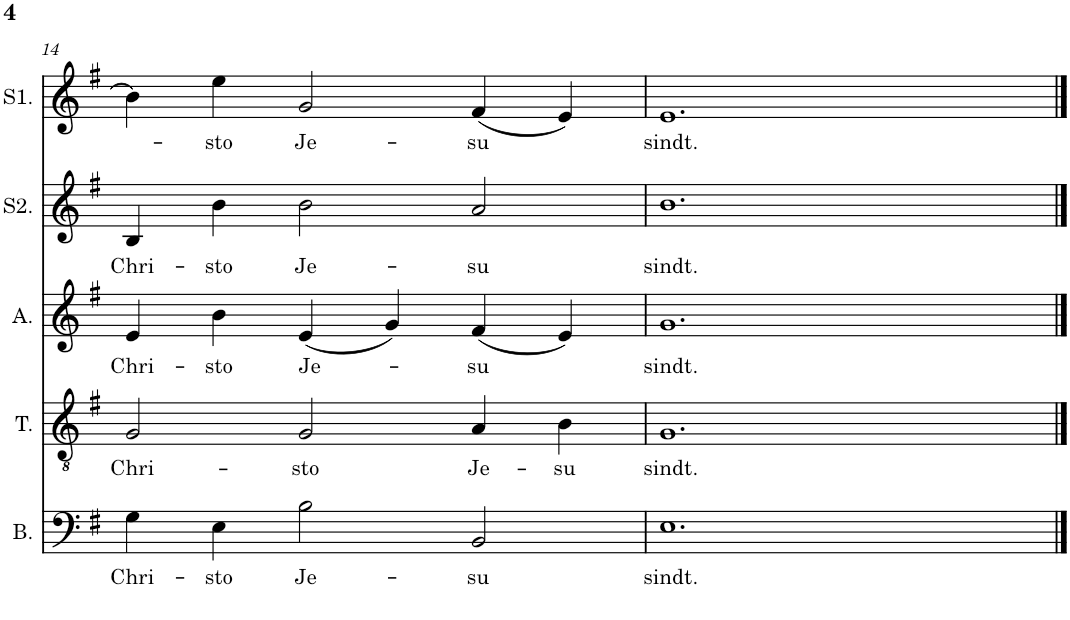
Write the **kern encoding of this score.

**kern	**text	**kern	**text	**kern	**text	**kern	**text	**kern	**text
*part5	*part5	*part4	*part4	*part3	*part3	*part2	*part2	*part1	*part1
*staff5	*staff5	*staff4	*staff4	*staff3	*staff3	*staff2	*staff2	*staff1	*staff1
*I"Basse	*	*I"Ténor	*	*I"Alto	*	*I"Soprane 2	*	*I"Soprano	*
*I'B.	*	*I'T.	*	*I'A.	*	*I'S2.	*	*I'S1.	*
!!LO:PB:g=z
*clefF4	*	*clefGv2	*	*clefG2	*	*clefG2	*	*clefG2	*
*k[f#]	*	*k[f#]	*	*k[f#]	*	*k[f#]	*	*k[f#]	*
*M3/2	*	*M3/2	*	*M3/2	*	*M3/2	*	*M3/2	*
=14	=14	=14	=14	=14	=14	=14	=14	=14	=14
!	!LO:LY:b	!	!LO:LY:b	!	!LO:LY:b	!	!LO:LY:b	!	!
4G\	Chri-	2G/	Chri-	4e/	Chri-	4B/	Chri-	4b\]	.
!	!LO:LY:b	!	!	!	!LO:LY:b	!	!LO:LY:b	!	!LO:LY:b
4E\	-sto	.	.	4b\	-sto	4b\	-sto	4ee\	-sto
!	!LO:LY:b	!	!LO:LY:b	!	!LO:LY:b	!	!LO:LY:b	!	!LO:LY:b
2B\	Je-	2G/	-sto	(4e/	Je-	2b\	Je-	2g/	Je-
.	.	.	.	4g/)	.	.	.	.	.
!	!LO:LY:b	!	!LO:LY:b	!	!LO:LY:b	!	!LO:LY:b	!	!LO:LY:b
2BB/	-su	4A/	Je-	(4f#/	-su	2a/	-su	(4f#/	-su
!	!	!	!LO:LY:b	!	!	!	!	!	!
.	.	4B\	-su	4e/)	.	.	.	4e/)	.
=15	=15	=15	=15	=15	=15	=15	=15	=15	=15
!	!LO:LY:b	!	!LO:LY:b	!	!LO:LY:b	!	!LO:LY:b	!	!LO:LY:b
1.E	sindt.	1.G	sindt.	1.g	sindt.	1.b	sindt.	1.e	sindt.
==	==	==	==	==	==	==	==	==	==
*-	*-	*-	*-	*-	*-	*-	*-	*-	*-
